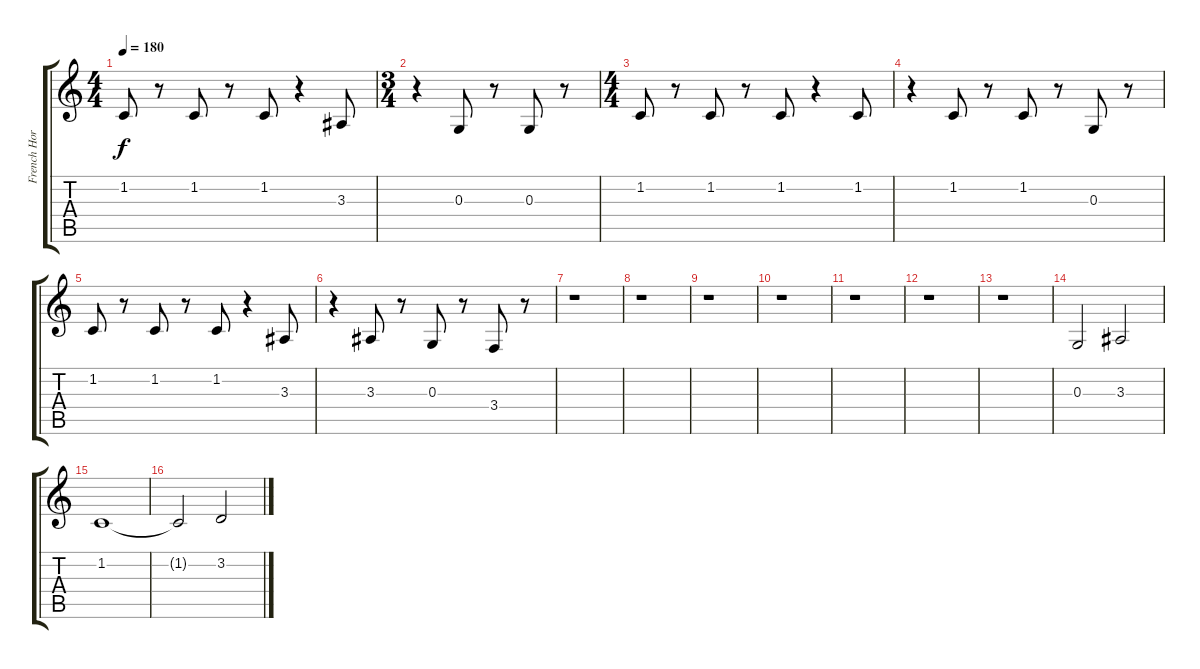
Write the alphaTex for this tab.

\track ("French Horn" "French Hor") {instrument frenchhorn}
\staff {score tabs}
\tuning (E4 B3 G3 D3 A2 E2) {hide}
\ts (4 4)
\tempo 180
\clef g2
\ks c
1.2.8{dy f} r.8 1.2.8 r.8 1.2.8 r.4 3.3.8 |
\ts (3 4)
r.4 0.3.8 r.8 0.3.8 r.8 |
\ts (4 4)
1.2.8 r.8 1.2.8 r.8 1.2.8 r.4 1.2.8 |
r.4 1.2.8 r.8 1.2.8 r.8 0.3.8 r.8 |
1.2.8 r.8 1.2.8 r.8 1.2.8 r.4 3.3.8 |
r.4 3.3.8 r.8 0.3.8 r.8 3.4.8 r.8 |
r.1 |
r.1 |
r.1 |
r.1 |
r.1 |
r.1 |
r.1 |
0.3.2 3.3.2 |
1.2.1 |
1.2{t}.2 3.2.2
